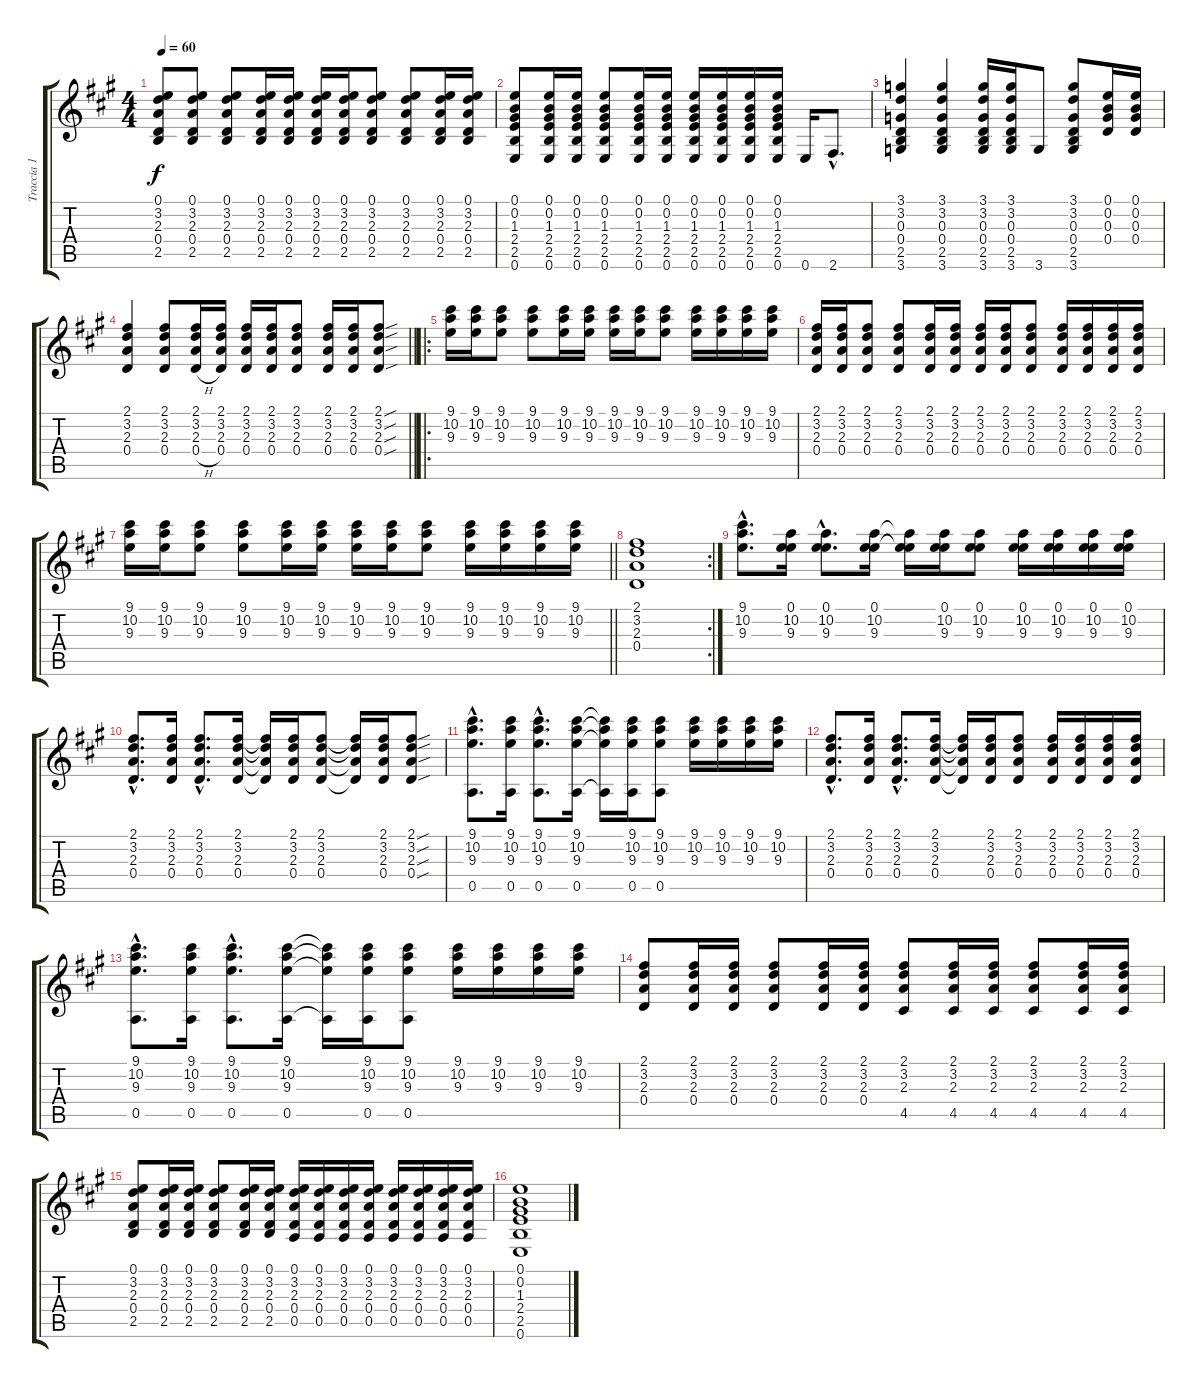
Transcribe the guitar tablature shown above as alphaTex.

\track ("Traccia 1" "Traccia 1") {instrument acousticguitarnylon}
\staff {score tabs}
\tuning (E4 B3 G3 D3 A2 E2) {hide}
\ts (4 4)
\tempo 60
\clef g2
\ks a
(0.1 3.2 2.3 0.4 2.5).8{dy f} (0.1 3.2 2.3 0.4 2.5).8 (0.1 3.2 2.3 0.4 2.5).8 (0.1 3.2 2.3 0.4 2.5).16 (0.1 3.2 2.3 0.4 2.5).16 (0.1 3.2 2.3 0.4 2.5).16 (0.1 3.2 2.3 0.4 2.5).16 (0.1 3.2 2.3 0.4 2.5).8 (0.1 3.2 2.3 0.4 2.5).8 (0.1 3.2 2.3 0.4 2.5).16 (0.1 3.2 2.3 0.4 2.5).16 |
(0.1 0.2 1.3 2.4 2.5 0.6).8 (0.1 0.2 1.3 2.4 2.5 0.6).16 (0.1 0.2 1.3 2.4 2.5 0.6).16 (0.1 0.2 1.3 2.4 2.5 0.6).8 (0.1 0.2 1.3 2.4 2.5 0.6).16 (0.1 0.2 1.3 2.4 2.5 0.6).16 (0.1 0.2 1.3 2.4 2.5 0.6).16 (0.1 0.2 1.3 2.4 2.5 0.6).16 (0.1 0.2 1.3 2.4 2.5 0.6).16 (0.1 0.2 1.3 2.4 2.5 0.6).16 0.6.16 2.6{hac}.8{d} |
(3.1 3.2 0.3 0.4 2.5 3.6).4 (3.1 3.2 0.3 0.4 2.5 3.6).4 (3.1 3.2 0.3 0.4 2.5 3.6).16 (3.1 3.2 0.3 0.4 2.5 3.6).16 3.6.8 (3.1 3.2 0.3 0.4 2.5 3.6).8 (0.1 0.2 0.3 0.4).16 (0.1 0.2 0.3 0.4).16 |
\barLineRight lightlight
(2.1 3.2 2.3 0.4).4 (2.1 3.2 2.3 0.4).8 (2.1 3.2 2.3 0.4{h}).16 (2.1 3.2 2.3 0.4).16 (2.1 3.2 2.3 0.4).16 (2.1 3.2 2.3 0.4).16 (2.1 3.2 2.3 0.4).8 (2.1 3.2 2.3 0.4).16 (2.1 3.2 2.3 0.4).16 (2.1{sou} 3.2{sou} 2.3{sou} 0.4{sou}).8 |
\ro
(9.1 10.2 9.3).16 (9.1 10.2 9.3).16 (9.1 10.2 9.3).8 (9.1 10.2 9.3).8 (9.1 10.2 9.3).16 (9.1 10.2 9.3).16 (9.1 10.2 9.3).16 (9.1 10.2 9.3).16 (9.1 10.2 9.3).8 (9.1 10.2 9.3).16 (9.1 10.2 9.3).16 (9.1 10.2 9.3).16 (9.1 10.2 9.3).16 |
(2.1 3.2 2.3 0.4).16 (2.1 3.2 2.3 0.4).16 (2.1 3.2 2.3 0.4).8 (2.1 3.2 2.3 0.4).8 (2.1 3.2 2.3 0.4).16 (2.1 3.2 2.3 0.4).16 (2.1 3.2 2.3 0.4).16 (2.1 3.2 2.3 0.4).16 (2.1 3.2 2.3 0.4).8 (2.1 3.2 2.3 0.4).16 (2.1 3.2 2.3 0.4).16 (2.1 3.2 2.3 0.4).16 (2.1 3.2 2.3 0.4).16 |
\barLineRight lightlight
(9.1 10.2 9.3).16 (9.1 10.2 9.3).16 (9.1 10.2 9.3).8 (9.1 10.2 9.3).8 (9.1 10.2 9.3).16 (9.1 10.2 9.3).16 (9.1 10.2 9.3).16 (9.1 10.2 9.3).16 (9.1 10.2 9.3).8 (9.1 10.2 9.3).16 (9.1 10.2 9.3).16 (9.1 10.2 9.3).16 (9.1 10.2 9.3).16 |
\rc 2
(2.1 3.2 2.3 0.4).1 |
(9.1{hac} 10.2{hac} 9.3{hac}).8{d} (0.1 10.2 9.3).16 (0.1{hac} 10.2{hac} 9.3{hac}).8{d} (0.1 10.2 9.3).16 (0.1{t} 10.2{t} 9.3{t}).16 (0.1 10.2 9.3).16 (0.1 10.2 9.3).8 (0.1 10.2 9.3).16 (0.1 10.2 9.3).16 (0.1 10.2 9.3).16 (0.1 10.2 9.3).16 |
(2.1{hac} 3.2{hac} 2.3{hac} 0.4{hac}).8{d} (2.1 3.2 2.3 0.4).16 (2.1{hac} 3.2{hac} 2.3{hac} 0.4{hac}).8{d} (2.1 3.2 2.3 0.4).16 (2.1{t} 3.2{t} 2.3{t} 0.4{t}).16 (2.1 3.2 2.3 0.4).16 (2.1 3.2 2.3 0.4).8 (2.1{t} 3.2{t} 2.3{t} 0.4{t}).16 (2.1 3.2 2.3 0.4).16 (2.1{sou} 3.2{sou} 2.3{sou} 0.4{sou}).8 |
(9.1{hac} 10.2{hac} 9.3{hac} 0.5{hac}).8{d} (9.1 10.2 9.3 0.5).16 (9.1{hac} 10.2{hac} 9.3{hac} 0.5{hac}).8{d} (9.1 10.2 9.3 0.5).16 (9.1{t} 10.2{t} 9.3{t} 0.5{t}).16 (9.1 10.2 9.3 0.5).16 (9.1 10.2 9.3 0.5).8 (9.1 10.2 9.3).16 (9.1 10.2 9.3).16 (9.1 10.2 9.3).16 (9.1 10.2 9.3).16 |
(2.1{hac} 3.2{hac} 2.3{hac} 0.4{hac}).8{d} (2.1 3.2 2.3 0.4).16 (2.1{hac} 3.2{hac} 2.3{hac} 0.4{hac}).8{d} (2.1 3.2 2.3 0.4).16 (2.1{t} 3.2{t} 2.3{t} 0.4{t}).16 (2.1 3.2 2.3 0.4).16 (2.1 3.2 2.3 0.4).8 (2.1 3.2 2.3 0.4).16 (2.1 3.2 2.3 0.4).16 (2.1 3.2 2.3 0.4).16 (2.1 3.2 2.3 0.4).16 |
(9.1{hac} 10.2{hac} 9.3{hac} 0.5{hac}).8{d} (9.1 10.2 9.3 0.5).16 (9.1{hac} 10.2{hac} 9.3{hac} 0.5{hac}).8{d} (9.1 10.2 9.3 0.5).16 (9.1{t} 10.2{t} 9.3{t} 0.5{t}).16 (9.1 10.2 9.3 0.5).16 (9.1 10.2 9.3 0.5).8 (9.1 10.2 9.3).16 (9.1 10.2 9.3).16 (9.1 10.2 9.3).16 (9.1 10.2 9.3).16 |
(2.1 3.2 2.3 0.4).8 (2.1 3.2 2.3 0.4).16 (2.1 3.2 2.3 0.4).16 (2.1 3.2 2.3 0.4).8 (2.1 3.2 2.3 0.4).16 (2.1 3.2 2.3 0.4).16 (2.1 3.2 2.3 4.5).8 (2.1 3.2 2.3 4.5).16 (2.1 3.2 2.3 4.5).16 (2.1 3.2 2.3 4.5).8 (2.1 3.2 2.3 4.5).16 (2.1 3.2 2.3 4.5).16 |
(0.1 3.2 2.3 0.4 2.5).8 (0.1 3.2 2.3 0.4 2.5).16 (0.1 3.2 2.3 0.4 2.5).16 (0.1 3.2 2.3 0.4 2.5).8 (0.1 3.2 2.3 0.4 2.5).16 (0.1 3.2 2.3 0.4 2.5).16 (0.1 3.2 2.3 0.4 0.5).16 (0.1 3.2 2.3 0.4 0.5).16 (0.1 3.2 2.3 0.4 0.5).16 (0.1 3.2 2.3 0.4 0.5).16 (0.1 3.2 2.3 0.4 0.5).16 (0.1 3.2 2.3 0.4 0.5).16 (0.1 3.2 2.3 0.4 0.5).16 (0.1 3.2 2.3 0.4 0.5).16 |
(0.1 0.2 1.3 2.4 2.5 0.6).1
